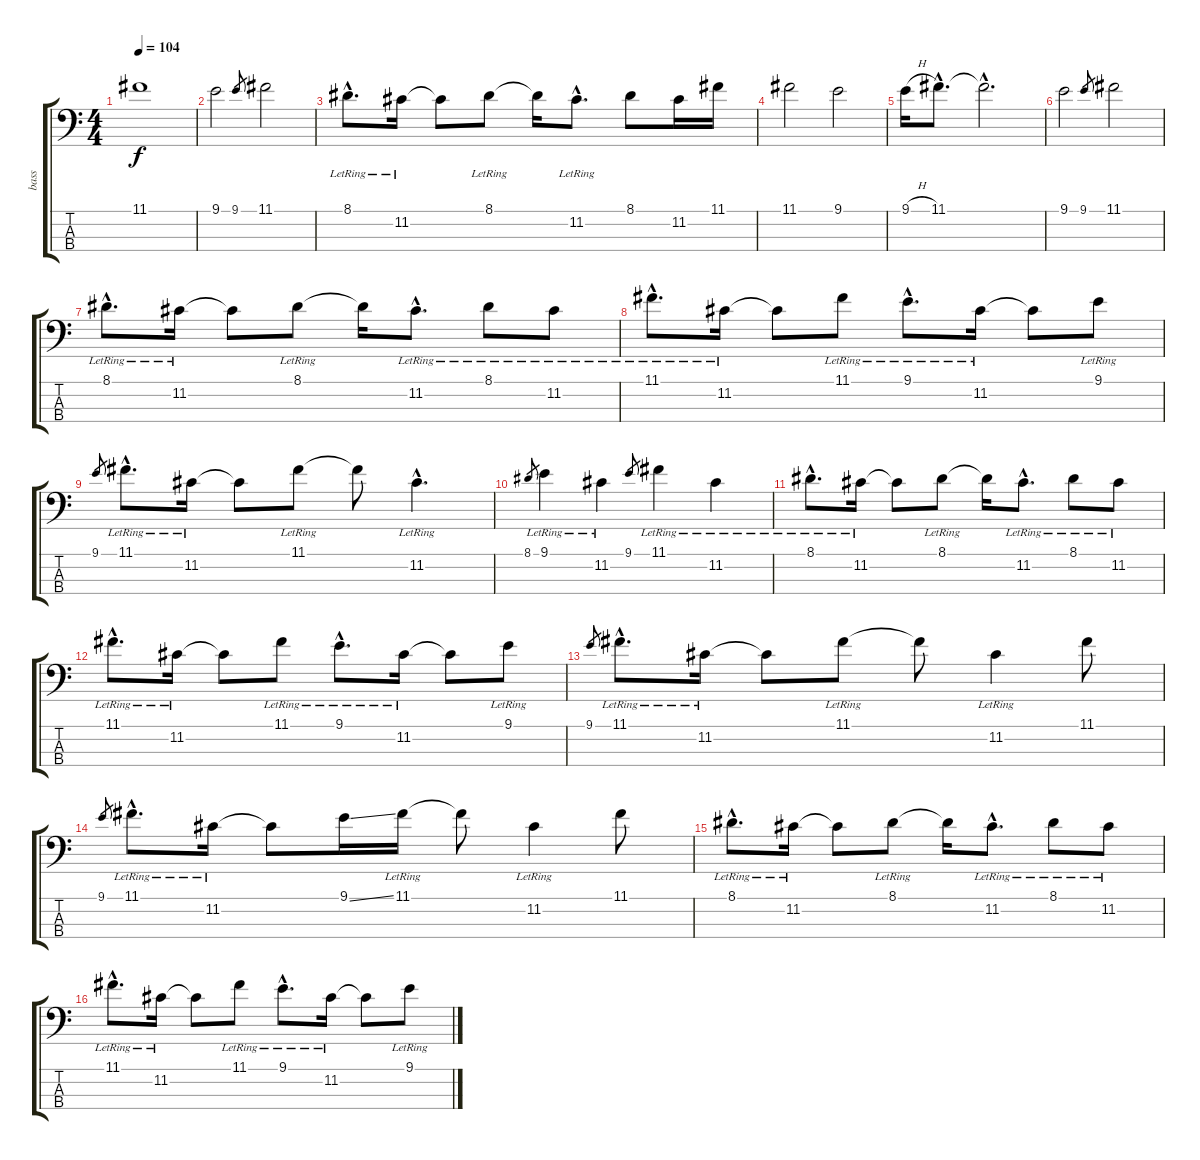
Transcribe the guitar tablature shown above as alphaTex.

\track ("bass" "bass") {instrument electricbasspick}
\staff {score tabs}
\tuning (G2 D2 A1 E1) {hide}
\ts (4 4)
\tempo 104
\clef f4
\ks c
11.1.1{dy f} |
9.1.2 9.1.8{gr} 11.1.2 |
8.1{hac lr}.8{d} 11.2{lr}.16 11.2{t}.8 8.1{lr}.8 8.1{t}.16 11.2{hac lr}.8{d} 8.1.8 11.2.16 11.1.16 |
11.1.2 9.1.2 |
9.1{h}.16 11.1{hac}.8{d} 11.1{hac t}.2{d} |
9.1.2 9.1.8{gr} 11.1.2 |
8.1{hac lr}.8{d} 11.2{lr}.16 11.2{t}.8 8.1{lr}.8 8.1{t}.16 11.2{hac lr}.8{d} 8.1{lr}.8 11.2{lr}.8 |
11.1{hac lr}.8{d} 11.2{lr}.16 11.2{t}.8 11.1{lr}.8 9.1{hac lr}.8{d} 11.2{lr}.16 11.2{t}.8 9.1{lr}.8 |
9.1.8{gr} 11.1{hac lr}.8{d} 11.2{lr}.16 11.2{t}.8 11.1{lr}.8 11.1{t}.8 11.2{hac lr}.4{d} |
8.1.8{gr} 9.1{lr}.4 11.2{lr}.4 9.1.8{gr} 11.1{lr}.4 11.2{lr}.4 |
8.1{hac lr}.8{d} 11.2{lr}.16 11.2{t}.8 8.1{lr}.8 8.1{t}.16 11.2{hac lr}.8{d} 8.1{lr}.8 11.2{lr}.8 |
11.1{hac lr}.8{d} 11.2{lr}.16 11.2{t}.8 11.1{lr}.8 9.1{hac lr}.8{d} 11.2{lr}.16 11.2{t}.8 9.1{lr}.8 |
9.1.8{gr} 11.1{hac lr}.8{d} 11.2{lr}.16 11.2{t}.8 11.1{lr}.8 11.1{t}.8 11.2{lr}.4 11.1.8 |
9.1.8{gr} 11.1{hac lr}.8{d} 11.2{lr}.16 11.2{t}.8 9.1{ss}.16 11.1{lr}.16 11.1{t}.8 11.2{lr}.4 11.1.8 |
8.1{hac lr}.8{d} 11.2{lr}.16 11.2{t}.8 8.1{lr}.8 8.1{t}.16 11.2{hac lr}.8{d} 8.1{lr}.8 11.2{lr}.8 |
11.1{hac lr}.8{d} 11.2{lr}.16 11.2{t}.8 11.1{lr}.8 9.1{hac lr}.8{d} 11.2{lr}.16 11.2{t}.8 9.1{lr}.8
